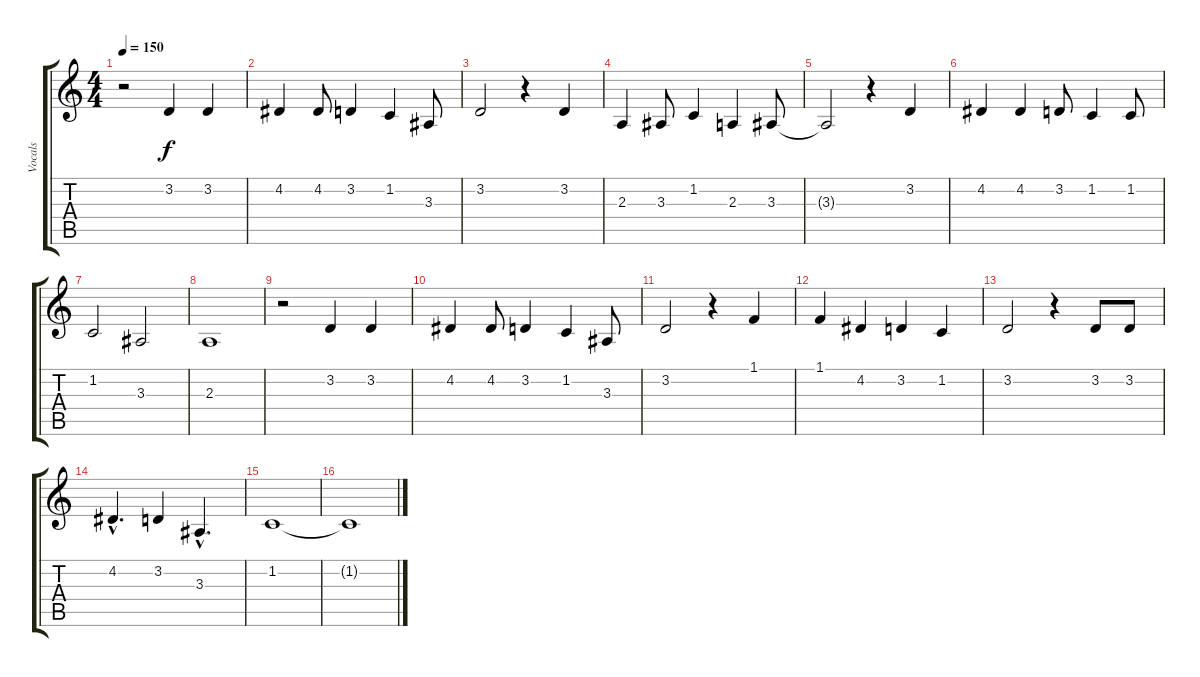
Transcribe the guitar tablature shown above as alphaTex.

\track ("Vocals" "Vocals") {instrument lead6voice}
\staff {score tabs}
\tuning (E4 B3 G3 D3 A2 E2) {hide}
\ts (4 4)
\tempo 150
\clef g2
\ks c
r.2{dy f instrument lead6voice} 3.2.4 3.2.4 |
4.2.4 4.2.8 3.2.4 1.2.4 3.3.8 |
3.2.2 r.4 3.2.4 |
2.3.4 3.3.8 1.2.4 2.3.4 3.3.8 |
3.3{t}.2 r.4 3.2.4 |
4.2.4 4.2.4 3.2.8 1.2.4 1.2.8 |
1.2.2 3.3.2 |
2.3.1 |
r.2 3.2.4 3.2.4 |
4.2.4 4.2.8 3.2.4 1.2.4 3.3.8 |
3.2.2 r.4 1.1.4 |
1.1.4 4.2.4 3.2.4 1.2.4 |
3.2.2 r.4 3.2.8 3.2.8 |
4.2{hac}.4{d} 3.2.4 3.3{hac}.4{d} |
1.2.1 |
1.2{t}.1
